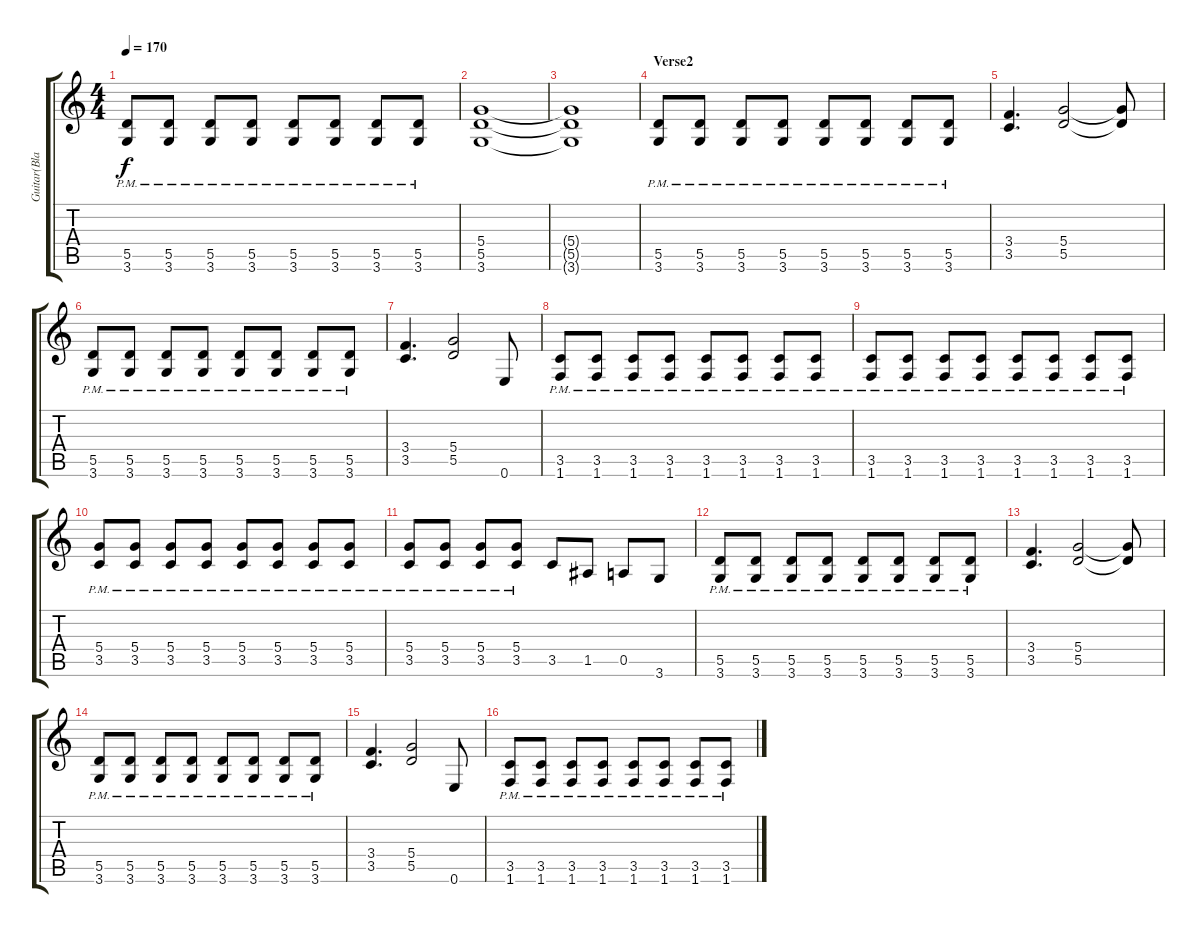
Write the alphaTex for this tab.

\track ("Guitar(Blackie)" "Guitar(Bla") {instrument distortionguitar}
\staff {score tabs}
\tuning (E4 B3 G3 D3 A2 E2) {hide}
\ts (4 4)
\section ("" "")
\tempo 170
\clef g2
\ks c
(5.5{pm} 3.6{pm}).8{dy f} (5.5{pm} 3.6{pm}).8 (5.5{pm} 3.6{pm}).8 (5.5{pm} 3.6{pm}).8 (5.5{pm} 3.6{pm}).8 (5.5{pm} 3.6{pm}).8 (5.5{pm} 3.6{pm}).8 (5.5{pm} 3.6{pm}).8 |
(5.4 5.5 3.6).1 |
(5.4{t} 5.5{t} 3.6{t}).1 |
\section ("" "Verse2")
(5.5{pm} 3.6{pm}).8 (5.5{pm} 3.6{pm}).8 (5.5{pm} 3.6{pm}).8 (5.5{pm} 3.6{pm}).8 (5.5{pm} 3.6{pm}).8 (5.5{pm} 3.6{pm}).8 (5.5{pm} 3.6{pm}).8 (5.5{pm} 3.6{pm}).8 |
(3.4 3.5).4{d} (5.4 5.5).2 (5.4{t} 5.5{t}).8 |
(5.5{pm} 3.6{pm}).8 (5.5{pm} 3.6{pm}).8 (5.5{pm} 3.6{pm}).8 (5.5{pm} 3.6{pm}).8 (5.5{pm} 3.6{pm}).8 (5.5{pm} 3.6{pm}).8 (5.5{pm} 3.6{pm}).8 (5.5{pm} 3.6{pm}).8 |
(3.4 3.5).4{d} (5.4 5.5).2 0.6.8 |
(3.5{pm} 1.6{pm}).8 (3.5{pm} 1.6{pm}).8 (3.5{pm} 1.6{pm}).8 (3.5{pm} 1.6{pm}).8 (3.5{pm} 1.6{pm}).8 (3.5{pm} 1.6{pm}).8 (3.5{pm} 1.6{pm}).8 (3.5{pm} 1.6{pm}).8 |
(3.5{pm} 1.6{pm}).8 (3.5{pm} 1.6{pm}).8 (3.5{pm} 1.6{pm}).8 (3.5{pm} 1.6{pm}).8 (3.5{pm} 1.6{pm}).8 (3.5{pm} 1.6{pm}).8 (3.5{pm} 1.6{pm}).8 (3.5{pm} 1.6{pm}).8 |
(5.4{pm} 3.5{pm}).8 (5.4{pm} 3.5{pm}).8 (5.4{pm} 3.5{pm}).8 (5.4{pm} 3.5{pm}).8 (5.4{pm} 3.5{pm}).8 (5.4{pm} 3.5{pm}).8 (5.4{pm} 3.5{pm}).8 (5.4{pm} 3.5).8 |
(5.4{pm} 3.5{pm}).8 (5.4{pm} 3.5{pm}).8 (5.4{pm} 3.5{pm}).8 (5.4{pm} 3.5{pm}).8 3.5.8 1.5.8 0.5.8 3.6.8 |
(5.5{pm} 3.6{pm}).8 (5.5{pm} 3.6{pm}).8 (5.5{pm} 3.6{pm}).8 (5.5{pm} 3.6{pm}).8 (5.5{pm} 3.6{pm}).8 (5.5{pm} 3.6{pm}).8 (5.5{pm} 3.6{pm}).8 (5.5{pm} 3.6{pm}).8 |
(3.4 3.5).4{d} (5.4 5.5).2 (5.4{t} 5.5{t}).8 |
(5.5{pm} 3.6{pm}).8 (5.5{pm} 3.6{pm}).8 (5.5{pm} 3.6{pm}).8 (5.5{pm} 3.6{pm}).8 (5.5{pm} 3.6{pm}).8 (5.5{pm} 3.6{pm}).8 (5.5{pm} 3.6{pm}).8 (5.5{pm} 3.6{pm}).8 |
(3.4 3.5).4{d} (5.4 5.5).2 0.6.8 |
(3.5{pm} 1.6{pm}).8 (3.5{pm} 1.6{pm}).8 (3.5{pm} 1.6{pm}).8 (3.5{pm} 1.6{pm}).8 (3.5{pm} 1.6{pm}).8 (3.5{pm} 1.6{pm}).8 (3.5{pm} 1.6{pm}).8 (3.5{pm} 1.6{pm}).8
